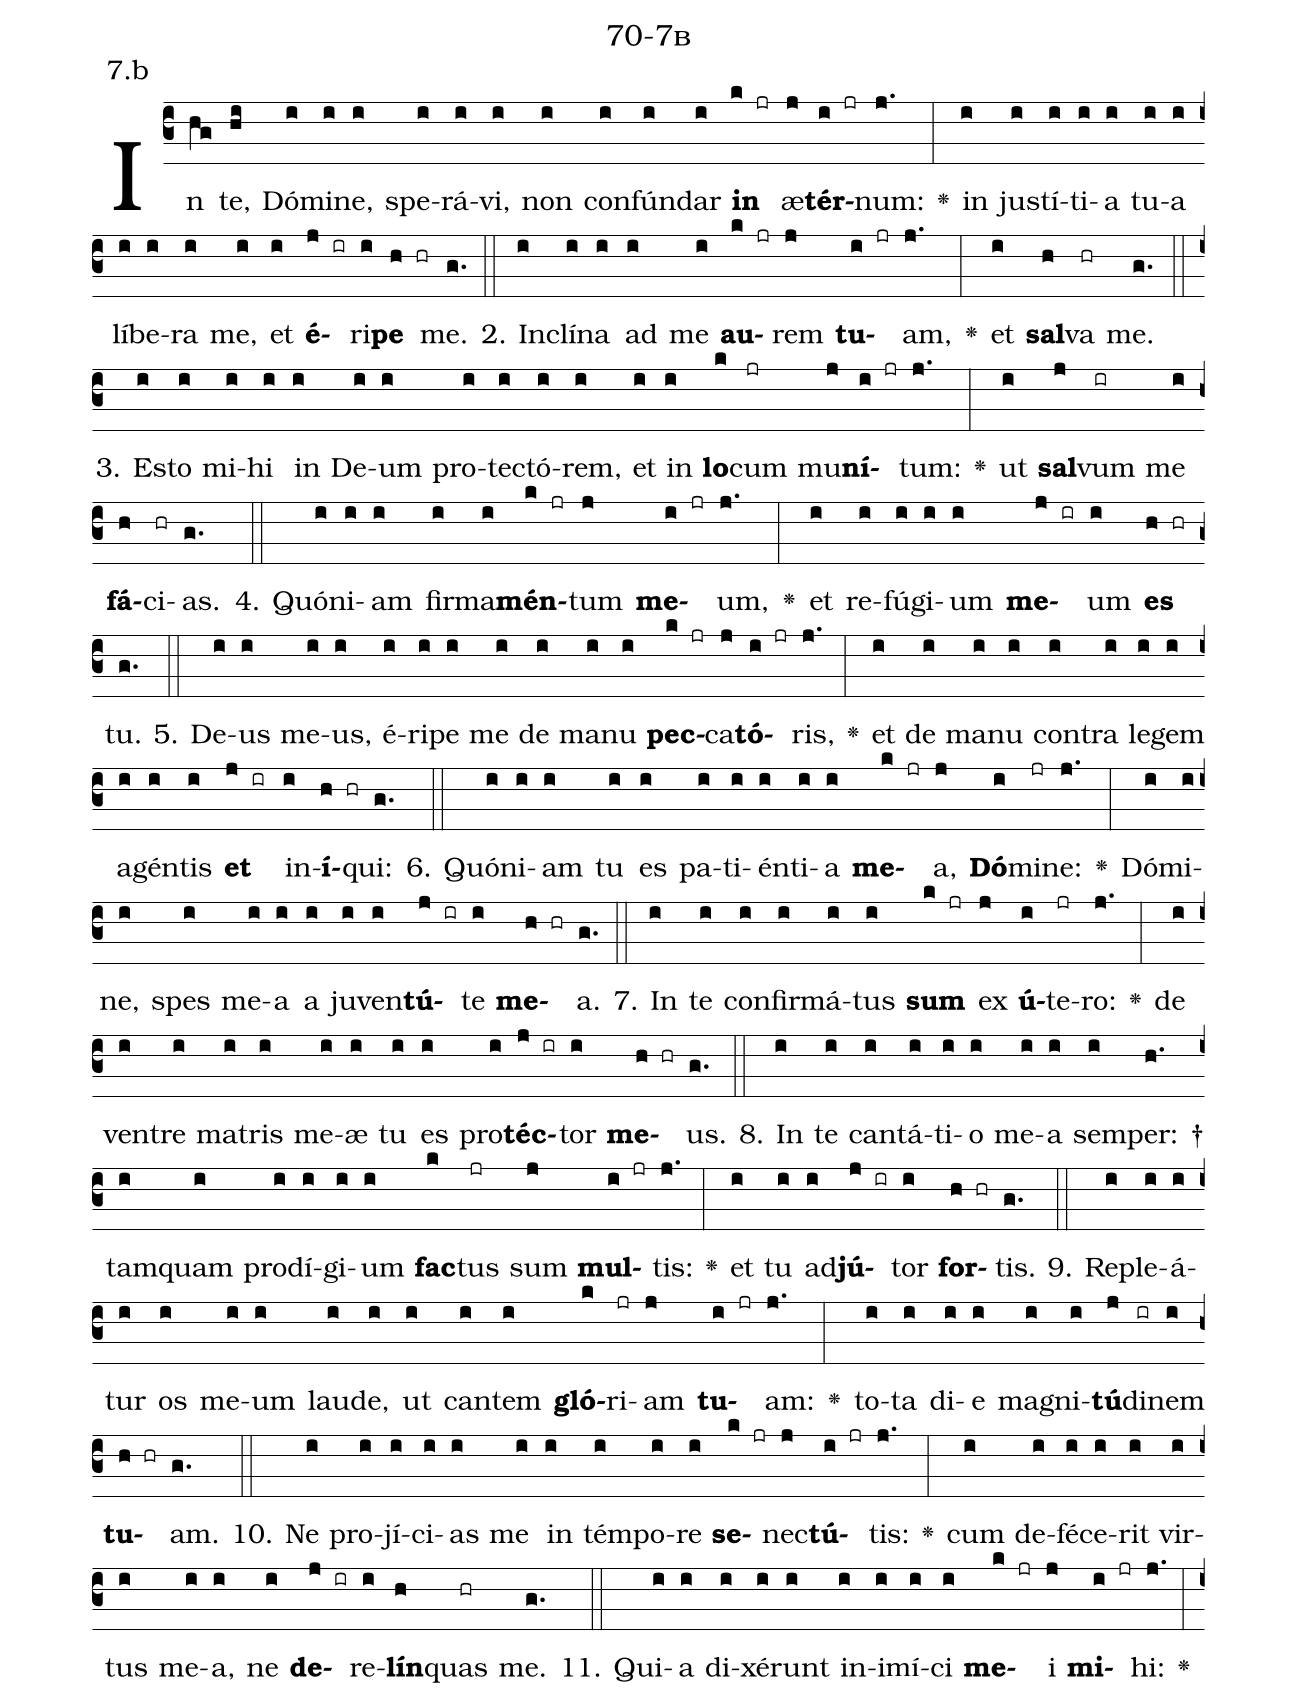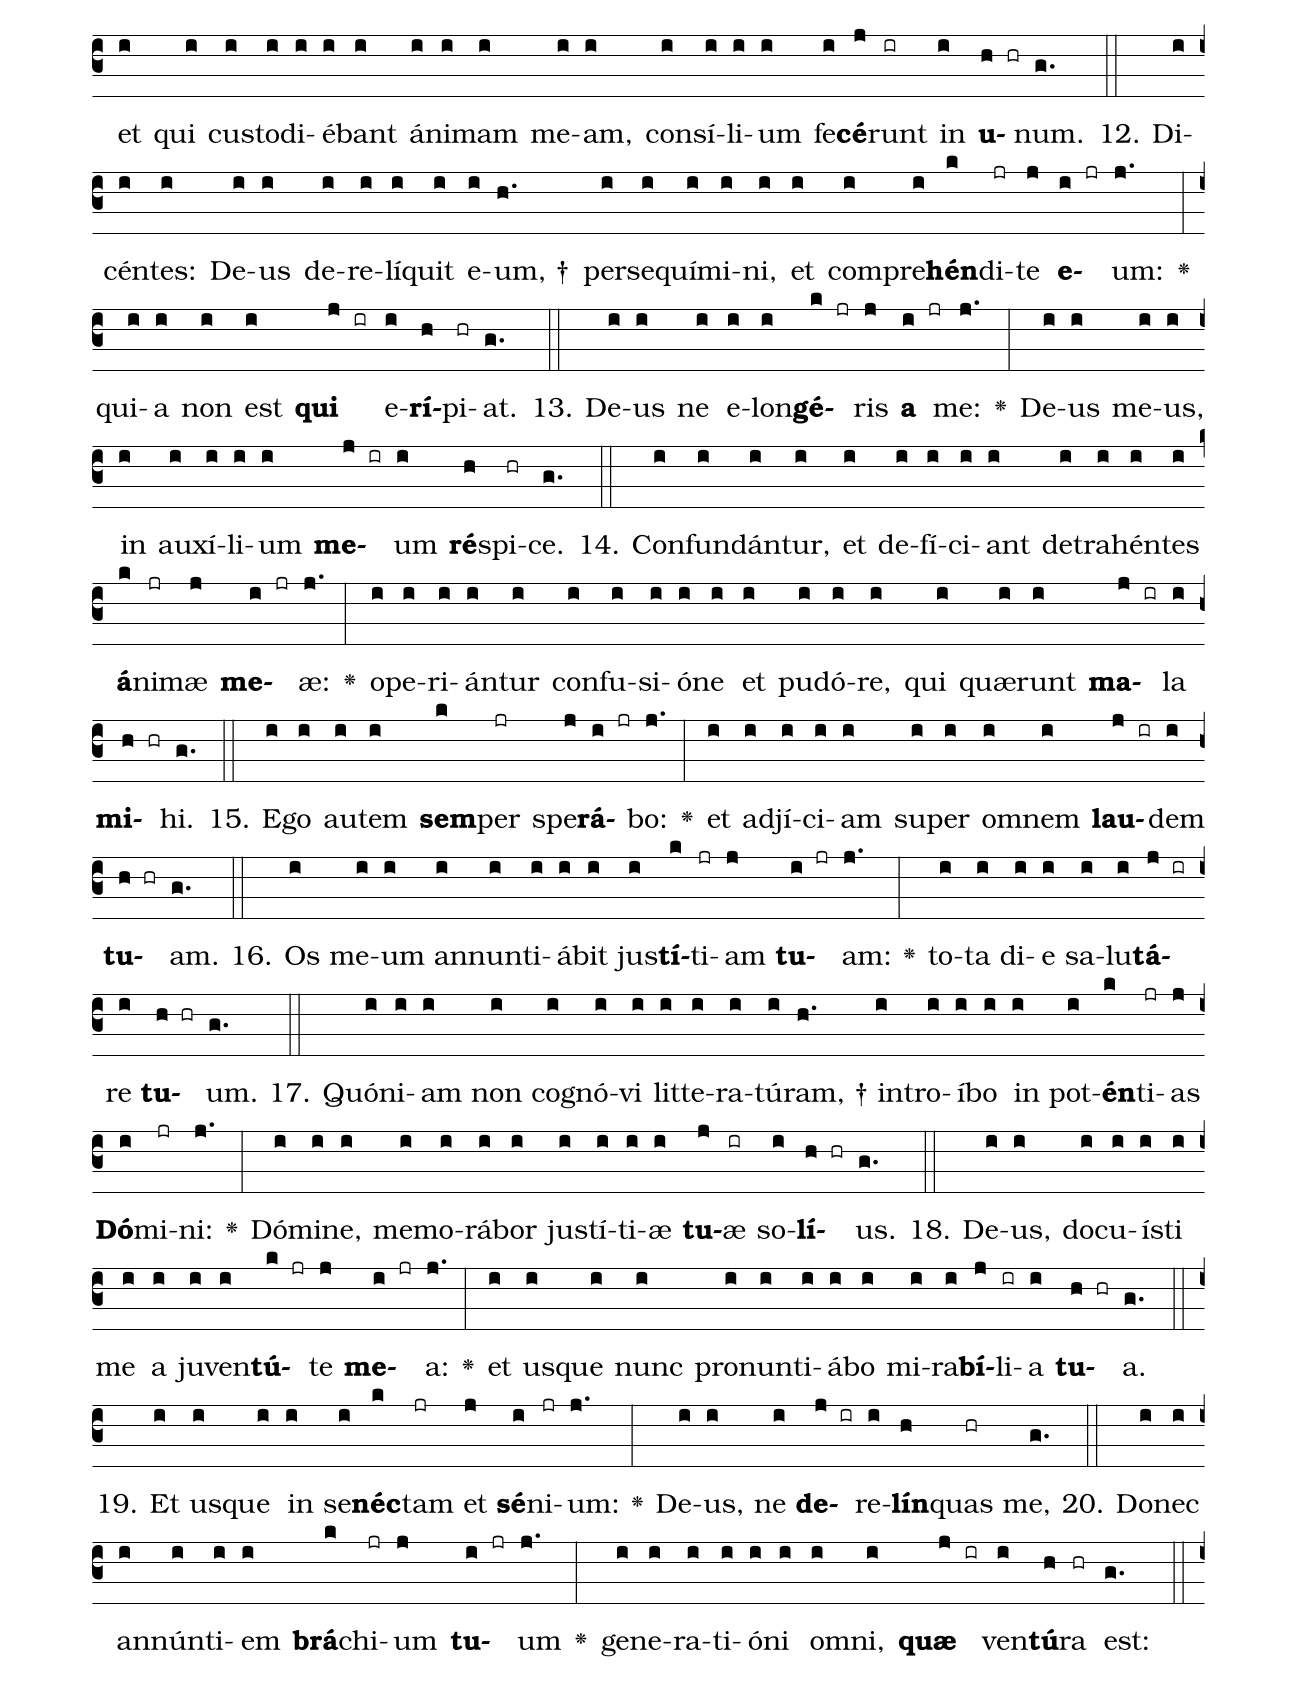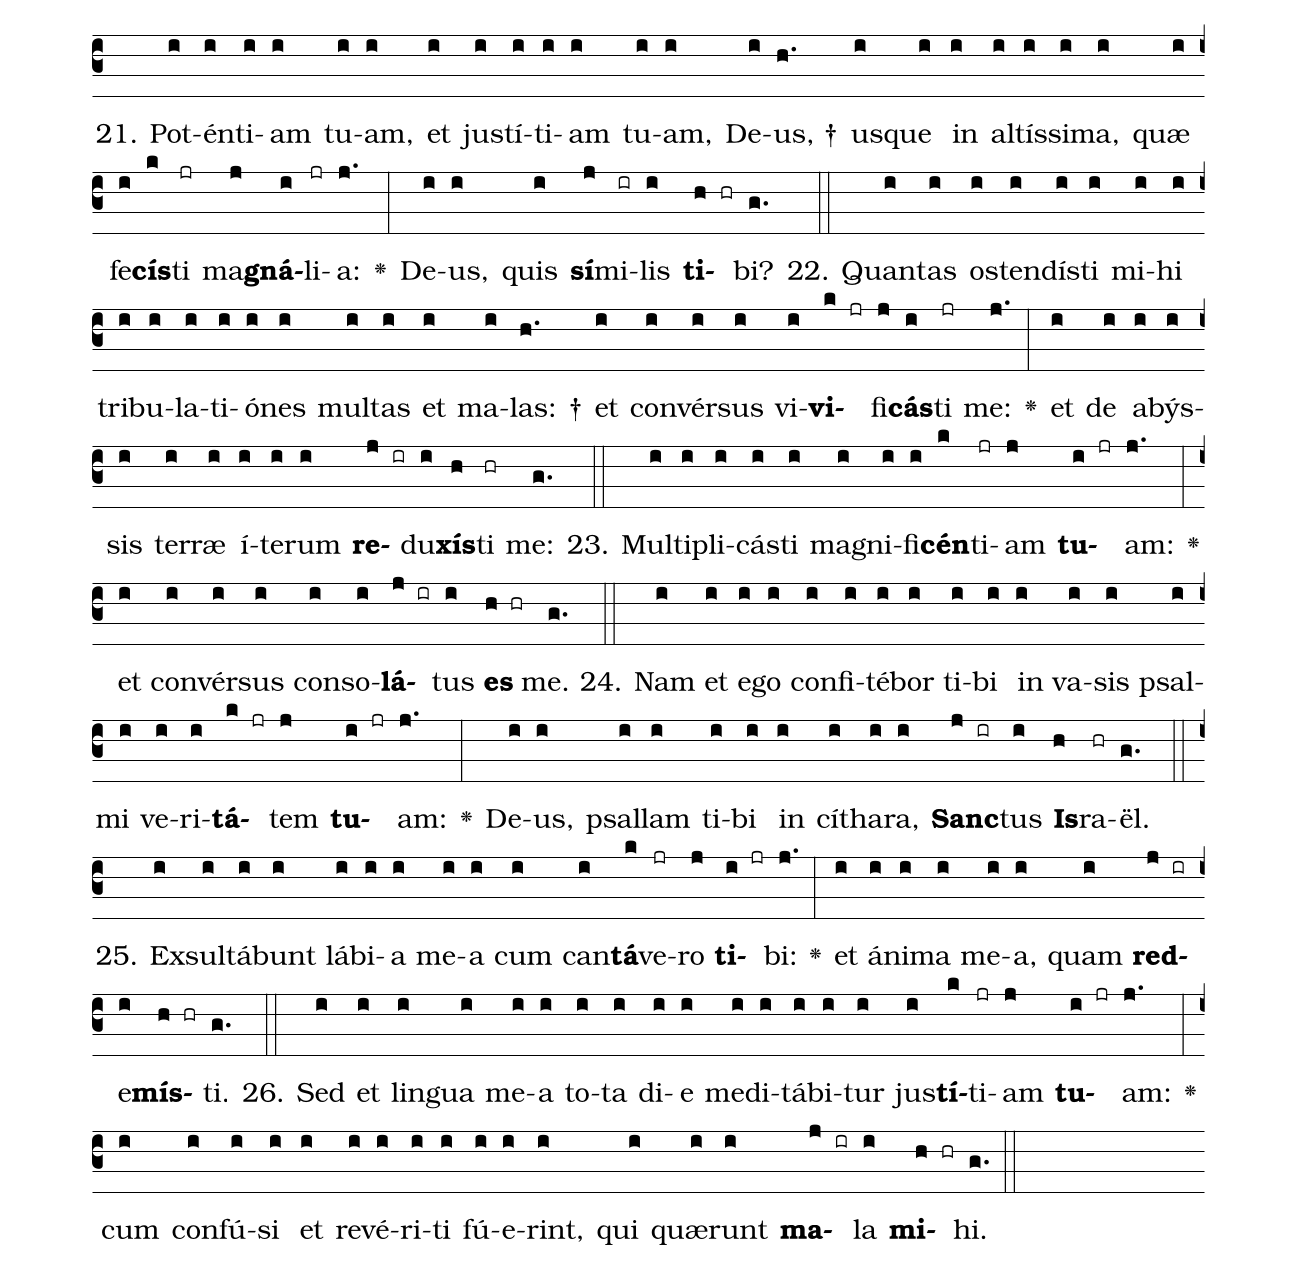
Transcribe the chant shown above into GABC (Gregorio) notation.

name: 70-7b;
annotation: 7.b;
%%
(c3)In(hg) te,(hi) Dó(i)mi(i)ne,(i) spe(i)rá(i)vi,(i) non(i) con(i)fún(i)dar(i) <b>in</b>(k jr) æ(j)<b>tér</b>(i jr)num:(j.) <v>\greheightstar</v>(:) in(i) jus(i)tí(i)ti(i)a(i) tu(i)a(i) lí(i)be(i)ra(i) me,(i) et(i) <b>é</b>(j ir)ri(i)<b>pe</b>(h hr) me.(g.) (::)
2. In(i)clí(i)na(i) ad(i) me(i) <b>au</b>(k jr)rem(j) <b>tu</b>(i jr)am,(j.) <v>\greheightstar</v>(:) et(i) <b>sal</b>(h)va(hr) me.(g.) (::)
3. Es(i)to(i) mi(i)hi(i) in(i) De(i)um(i) pro(i)tec(i)tó(i)rem,(i) et(i) in(i) <b>lo</b>(k)cum(jr) mu(j)<b>ní</b>(i jr)tum:(j.) <v>\greheightstar</v>(:) ut(i) <b>sal</b>(j)vum(ir) me(i) <b>fá</b>(h)ci(hr)as.(g.) (::)
4. Quón(i)i(i)am(i) fir(i)ma(i)<b>mén</b>(k jr)tum(j) <b>me</b>(i jr)um,(j.) <v>\greheightstar</v>(:) et(i) re(i)fú(i)gi(i)um(i) <b>me</b>(j ir)um(i) <b>es</b>(h hr) tu.(g.) (::)
5. De(i)us(i) me(i)us,(i) é(i)ri(i)pe(i) me(i) de(i) ma(i)nu(i) <b>pec</b>(k jr)ca(j)<b>tó</b>(i jr)ris,(j.) <v>\greheightstar</v>(:) et(i) de(i) ma(i)nu(i) con(i)tra(i) le(i)gem(i) a(i)gén(i)tis(i) <b>et</b>(j ir) in(i)<b>í</b>(h hr)qui:(g.) (::)
6. Quón(i)i(i)am(i) tu(i) es(i) pa(i)ti(i)én(i)ti(i)a(i) <b>me</b>(k jr)a,(j) <b>Dó</b>(i)mi(jr)ne:(j.) <v>\greheightstar</v>(:) Dó(i)mi(i)ne,(i) spes(i) me(i)a(i) a(i) ju(i)ven(i)<b>tú</b>(j ir)te(i) <b>me</b>(h hr)a.(g.) (::)
7. In(i) te(i) con(i)fir(i)má(i)tus(i) <b>sum</b>(k jr) ex(j) <b>ú</b>(i)te(jr)ro:(j.) <v>\greheightstar</v>(:) de(i) ven(i)tre(i) ma(i)tris(i) me(i)æ(i) tu(i) es(i) pro(i)<b>téc</b>(j ir)tor(i) <b>me</b>(h hr)us.(g.) (::)
8. In(i) te(i) can(i)tá(i)ti(i)o(i) me(i)a(i) sem(i)per: †(h.) tam(i)quam(i) prod(i)í(i)gi(i)um(i) <b>fac</b>(k)tus(jr) sum(j) <b>mul</b>(i jr)tis:(j.) <v>\greheightstar</v>(:) et(i) tu(i) ad(i)<b>jú</b>(j ir)tor(i) <b>for</b>(h hr)tis.(g.) (::)
9. Re(i)ple(i)á(i)tur(i) os(i) me(i)um(i) lau(i)de,(i) ut(i) can(i)tem(i) <b>gló</b>(k)ri(jr)am(j) <b>tu</b>(i jr)am:(j.) <v>\greheightstar</v>(:) to(i)ta(i) di(i)e(i) ma(i)gni(i)<b>tú</b>(j)di(ir)nem(i) <b>tu</b>(h hr)am.(g.) (::)
10. Ne(i) pro(i)jí(i)ci(i)as(i) me(i) in(i) tém(i)po(i)re(i) <b>se</b>(k jr)nec(j)<b>tú</b>(i jr)tis:(j.) <v>\greheightstar</v>(:) cum(i) de(i)fé(i)ce(i)rit(i) vir(i)tus(i) me(i)a,(i) ne(i) <b>de</b>(j ir)re(i)<b>lín</b>(h)quas(hr) me.(g.) (::)
11. Qui(i)a(i) di(i)xé(i)runt(i) in(i)i(i)mí(i)ci(i) <b>me</b>(k jr)i(j) <b>mi</b>(i jr)hi:(j.) <v>\greheightstar</v>(:) et(i) qui(i) cus(i)to(i)di(i)é(i)bant(i) á(i)ni(i)mam(i) me(i)am,(i) con(i)sí(i)li(i)um(i) fe(i)<b>cé</b>(j)runt(ir) in(i) <b>u</b>(h hr)num.(g.) (::)
12. Di(i)cén(i)tes:(i) De(i)us(i) de(i)re(i)lí(i)quit(i) e(i)um, †(h.) per(i)se(i)quí(i)mi(i)ni,(i) et(i) com(i)pre(i)<b>hén</b>(k)di(jr)te(j) <b>e</b>(i jr)um:(j.) <v>\greheightstar</v>(:) qui(i)a(i) non(i) est(i) <b>qui</b>(j ir) e(i)<b>rí</b>(h)pi(hr)at.(g.) (::)
13. De(i)us(i) ne(i) e(i)lon(i)<b>gé</b>(k jr)ris(j) <b>a</b>(i jr) me:(j.) <v>\greheightstar</v>(:) De(i)us(i) me(i)us,(i) in(i) au(i)xí(i)li(i)um(i) <b>me</b>(j ir)um(i) <b>ré</b>(h)spi(hr)ce.(g.) (::)
14. Con(i)fun(i)dán(i)tur,(i) et(i) de(i)fí(i)ci(i)ant(i) de(i)tra(i)hén(i)tes(i) <b>á</b>(k)ni(jr)mæ(j) <b>me</b>(i jr)æ:(j.) <v>\greheightstar</v>(:) o(i)pe(i)ri(i)án(i)tur(i) con(i)fu(i)si(i)ó(i)ne(i) et(i) pu(i)dó(i)re,(i) qui(i) quæ(i)runt(i) <b>ma</b>(j ir)la(i) <b>mi</b>(h hr)hi.(g.) (::)
15. E(i)go(i) au(i)tem(i) <b>sem</b>(k)per(jr) spe(j)<b>rá</b>(i jr)bo:(j.) <v>\greheightstar</v>(:) et(i) ad(i)jí(i)ci(i)am(i) su(i)per(i) om(i)nem(i) <b>lau</b>(j ir)dem(i) <b>tu</b>(h hr)am.(g.) (::)
16. Os(i) me(i)um(i) an(i)nun(i)ti(i)á(i)bit(i) jus(i)<b>tí</b>(k)ti(jr)am(j) <b>tu</b>(i jr)am:(j.) <v>\greheightstar</v>(:) to(i)ta(i) di(i)e(i) sa(i)lu(i)<b>tá</b>(j ir)re(i) <b>tu</b>(h hr)um.(g.) (::)
17. Quón(i)i(i)am(i) non(i) co(i)gnó(i)vi(i) lit(i)te(i)ra(i)tú(i)ram, †(h.) in(i)tro(i)í(i)bo(i) in(i) pot(i)<b>én</b>(k)ti(jr)as(j) <b>Dó</b>(i)mi(jr)ni:(j.) <v>\greheightstar</v>(:) Dó(i)mi(i)ne,(i) me(i)mo(i)rá(i)bor(i) jus(i)tí(i)ti(i)æ(i) <b>tu</b>(j)æ(ir) so(i)<b>lí</b>(h hr)us.(g.) (::)
18. De(i)us,(i) do(i)cu(i)ís(i)ti(i) me(i) a(i) ju(i)ven(i)<b>tú</b>(k jr)te(j) <b>me</b>(i jr)a:(j.) <v>\greheightstar</v>(:) et(i) us(i)que(i) nunc(i) pro(i)nun(i)ti(i)á(i)bo(i) mi(i)ra(i)<b>bí</b>(j)li(ir)a(i) <b>tu</b>(h hr)a.(g.) (::)
19. Et(i) us(i)que(i) in(i) se(i)<b>néc</b>(k)tam(jr) et(j) <b>sé</b>(i)ni(jr)um:(j.) <v>\greheightstar</v>(:) De(i)us,(i) ne(i) <b>de</b>(j ir)re(i)<b>lín</b>(h)quas(hr) me,(g.) (::)
20. Do(i)nec(i) an(i)nún(i)ti(i)em(i) <b>brá</b>(k)chi(jr)um(j) <b>tu</b>(i jr)um(j.) <v>\greheightstar</v>(:) ge(i)ne(i)ra(i)ti(i)ó(i)ni(i) om(i)ni,(i) <b>quæ</b>(j ir) ven(i)<b>tú</b>(h)ra(hr) est:(g.) (::)
21. Pot(i)én(i)ti(i)am(i) tu(i)am,(i) et(i) jus(i)tí(i)ti(i)am(i) tu(i)am,(i) De(i)us, †(h.) us(i)que(i) in(i) al(i)tís(i)si(i)ma,(i) quæ(i) fe(i)<b>cís</b>(k)ti(jr) ma(j)<b>gná</b>(i)li(jr)a:(j.) <v>\greheightstar</v>(:) De(i)us,(i) quis(i) <b>sí</b>(j)mi(ir)lis(i) <b>ti</b>(h hr)bi?(g.) (::)
22. Quan(i)tas(i) os(i)ten(i)dís(i)ti(i) mi(i)hi(i) tri(i)bu(i)la(i)ti(i)ó(i)nes(i) mul(i)tas(i) et(i) ma(i)las: †(h.) et(i) con(i)vér(i)sus(i) vi(i)<b>vi</b>(k jr)fi(j)<b>cás</b>(i)ti(jr) me:(j.) <v>\greheightstar</v>(:) et(i) de(i) a(i)býs(i)sis(i) ter(i)ræ(i) í(i)te(i)rum(i) <b>re</b>(j ir)du(i)<b>xís</b>(h)ti(hr) me:(g.) (::)
23. Mul(i)ti(i)pli(i)cás(i)ti(i) ma(i)gni(i)fi(i)<b>cén</b>(k)ti(jr)am(j) <b>tu</b>(i jr)am:(j.) <v>\greheightstar</v>(:) et(i) con(i)vér(i)sus(i) con(i)so(i)<b>lá</b>(j ir)tus(i) <b>es</b>(h hr) me.(g.) (::)
24. Nam(i) et(i) e(i)go(i) con(i)fi(i)té(i)bor(i) ti(i)bi(i) in(i) va(i)sis(i) psal(i)mi(i) ve(i)ri(i)<b>tá</b>(k jr)tem(j) <b>tu</b>(i jr)am:(j.) <v>\greheightstar</v>(:) De(i)us,(i) psal(i)lam(i) ti(i)bi(i) in(i) cí(i)tha(i)ra,(i) <b>Sanc</b>(j ir)tus(i) <b>Is</b>(h)ra(hr)ël.(g.) (::)
25. Ex(i)sul(i)tá(i)bunt(i) lá(i)bi(i)a(i) me(i)a(i) cum(i) can(i)<b>tá</b>(k)ve(jr)ro(j) <b>ti</b>(i jr)bi:(j.) <v>\greheightstar</v>(:) et(i) á(i)ni(i)ma(i) me(i)a,(i) quam(i) <b>red</b>(j ir)e(i)<b>mís</b>(h hr)ti.(g.) (::)
26. Sed(i) et(i) lin(i)gua(i) me(i)a(i) to(i)ta(i) di(i)e(i) me(i)di(i)tá(i)bi(i)tur(i) jus(i)<b>tí</b>(k)ti(jr)am(j) <b>tu</b>(i jr)am:(j.) <v>\greheightstar</v>(:) cum(i) con(i)fú(i)si(i) et(i) re(i)vé(i)ri(i)ti(i) fú(i)e(i)rint,(i) qui(i) quæ(i)runt(i) <b>ma</b>(j ir)la(i) <b>mi</b>(h hr)hi.(g.) (::)
